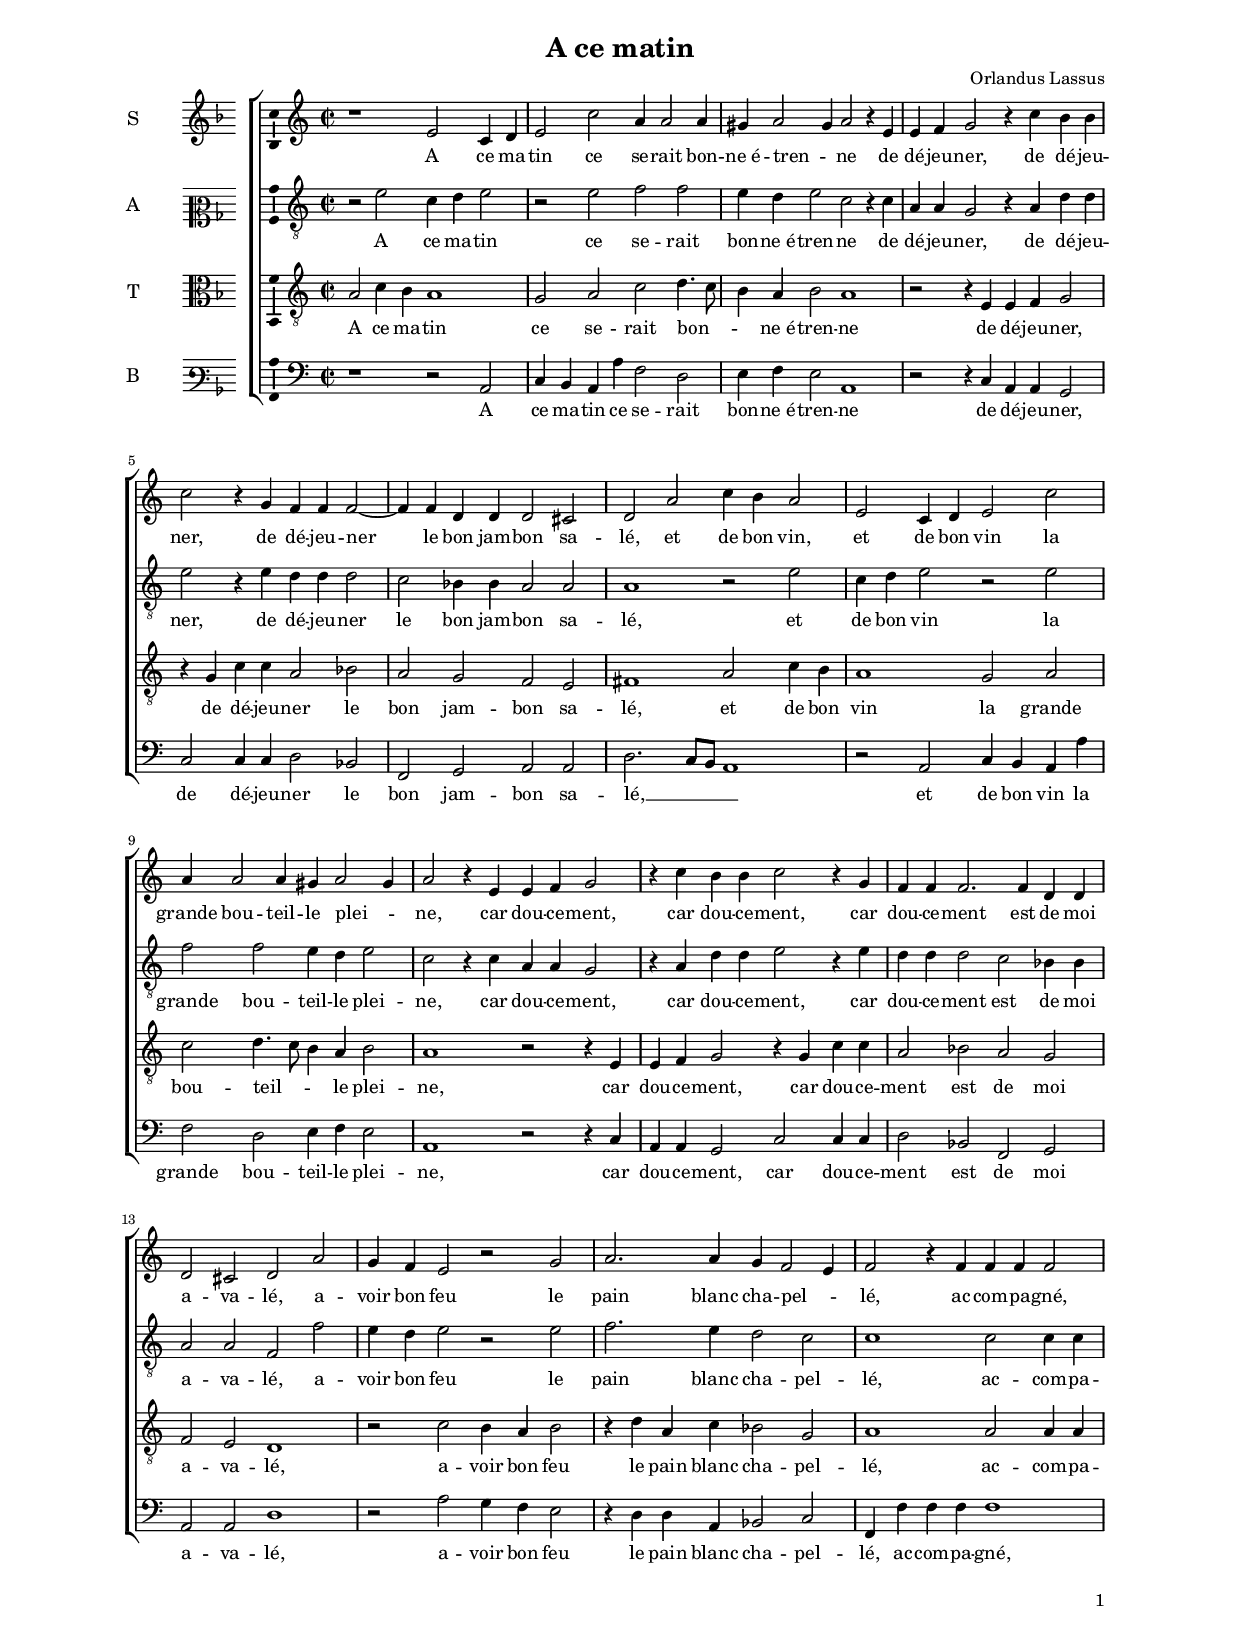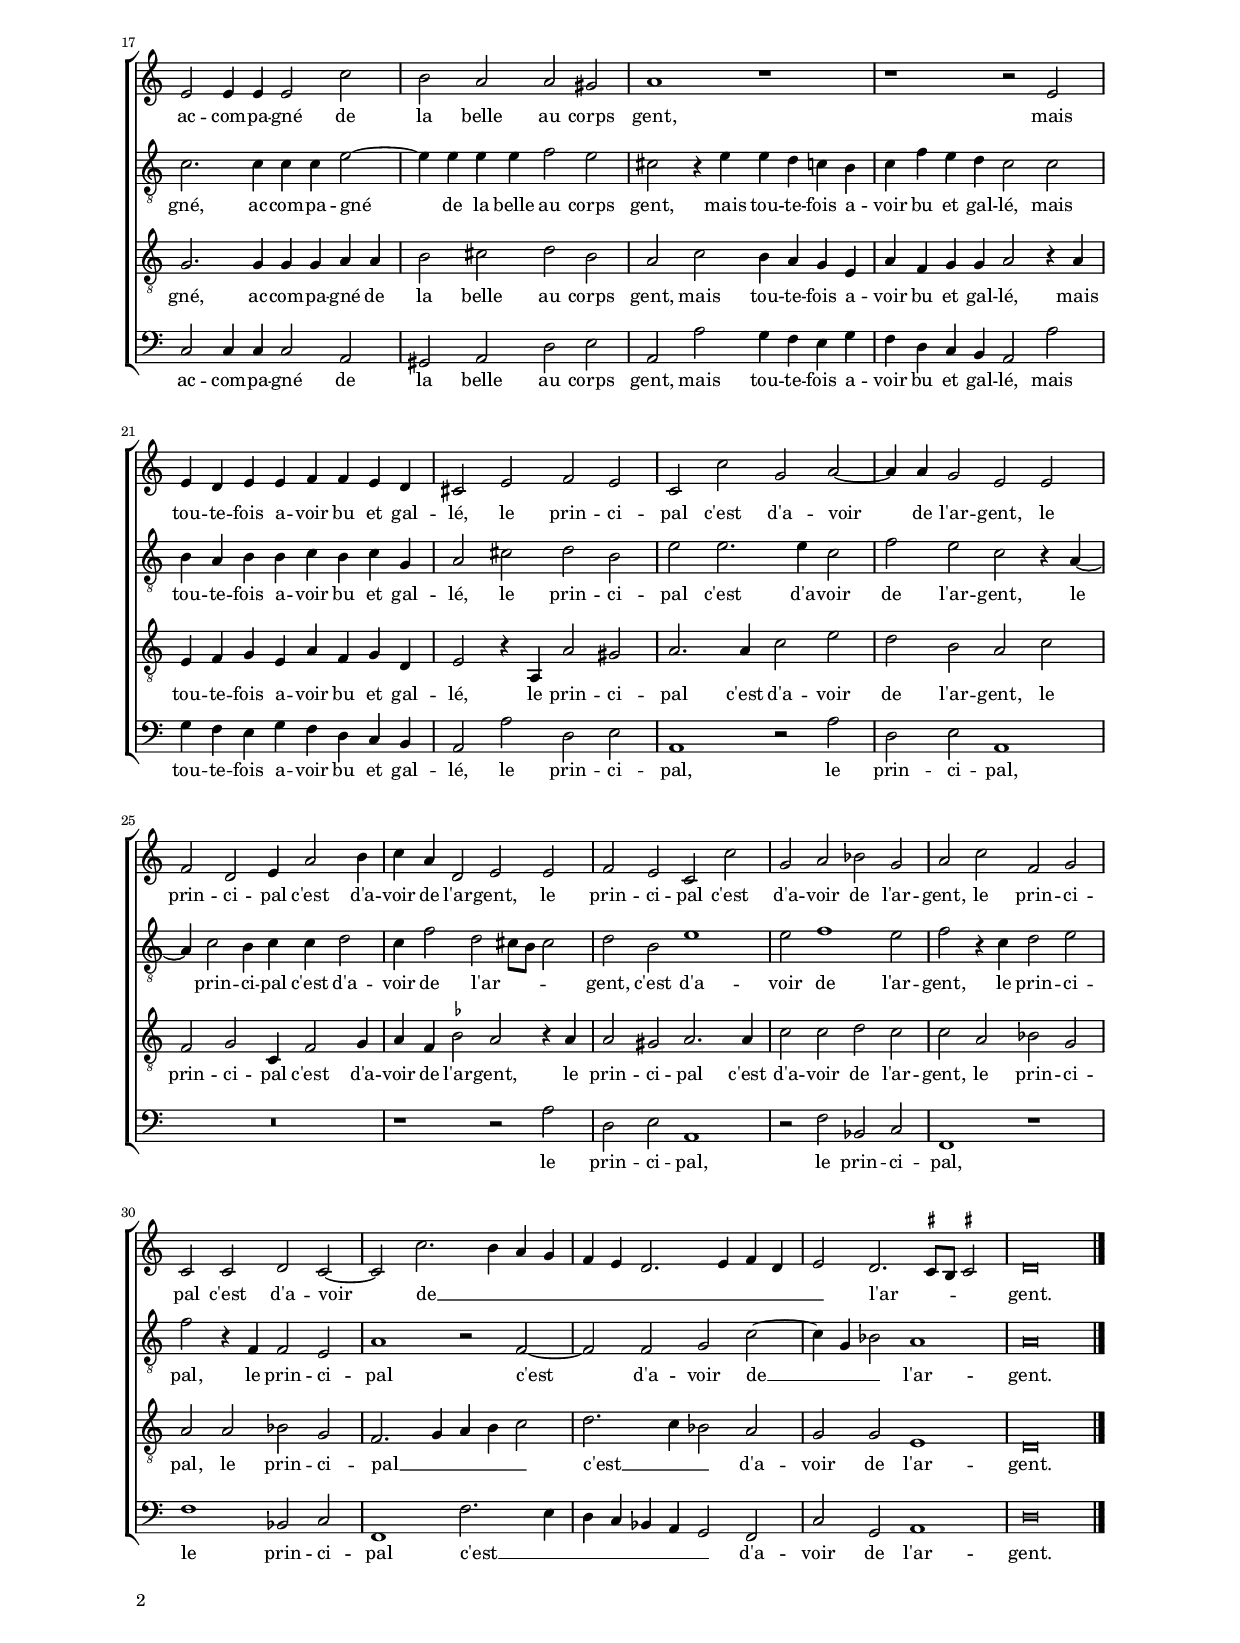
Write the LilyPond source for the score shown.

\header
{
  title="A ce matin"
  composer="Orlandus Lassus"
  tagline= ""
}

\version "2.24.1"
\include "deutsch.ly"
#(set-global-staff-size 15)
% #(set-default-paper-size "letter")
#(ly:set-option 'point-and-click #f)

	
global = {
	\key f \major
	\time 2/2 \set Score.measureLength = #(ly:make-moment 2/1)
	\skip 1*2*34 \bar "|."
	}

	ficta = { \once \set suggestAccidentals = ##t }
	
	forget = #(define-music-function (music) (ly:music?) #{
		\accidentalStyle forget
		$music
		\accidentalStyle default
		#})


\paper
	{
	top-margin = 1.8 \cm
	bottom-margin = 1.2 \cm
	left-margin = 2.3 \cm
	right-margin = 2.3 \cm
	ragged-bottom = ##f
	ragged-last-bottom = ##f
	print-page-number = ##f
	score-system-spacing = #'((basic-distance . 16) (minimum-distance . 14) (padding . 5) (strechability . 150))
	system-system-spacing = #'((basic-distance . 16) (minimum-distance . 14) (padding . 5) (strechability . 150))
	oddFooterMarkup=\markup   \fill-line { "" \fromproperty #'page:page-number-string }
	evenFooterMarkup=\markup  \fill-line { \fromproperty #'page:page-number-string "" }
	last-bottom-spacing = #'((basic-distance . 12) (minimum-distance . 7) (padding . 4))
	systems-per-page = 4
%	min-systems-per-page = 3
	}


incipitcantus = \markup { \score {
	{
	\set Staff.instrumentName = \markup { \fontsize #1 "S" }
	\key f \major
	\clef violin
	s4 \bar ""
	}
	\layout  {
	raggedright = ##t
	indent = 1.6 \cm
	line-width = 2.5\cm
	\context { \Staff \remove Time_signature_engraver }
	\override Staff.Clef.Y-extent = #'(0 . 0)
	}} \hspace #1 }
	
      
incipitaltus = \markup { \score {
	{
	\set Staff.instrumentName = \markup { \fontsize #1 "A" }
	\key f \major
	\clef mezzosoprano
	s4 \bar ""
	}
	\layout  {
	raggedright = ##t
	indent = 1.6 \cm
	line-width = 2.5\cm
	\context { \Staff \remove Time_signature_engraver }
	\override Staff.Clef.Y-extent = #'(0 . 0)
	}} \hspace #1 }


incipittenor = \markup { \score {
	{
	\set Staff.instrumentName = \markup { \fontsize #1 "T" }
	\key f \major
	\clef alto
	s4 \bar ""
	}
	\layout  {
	raggedright = ##t
	indent = 1.6 \cm
	line-width = 2.5\cm
	\context { \Staff \remove Time_signature_engraver }
	\override Staff.Clef.Y-extent = #'(0 . 0)
	}} \hspace #1 }


incipitbassus = \markup { \score {
	{
	\set Staff.instrumentName = \markup { \fontsize #1 "B" }
	\key f \major
	\clef varbaritone
	s4 \bar ""
	}
	\layout  {
	raggedright = ##t
	indent = 1.6 \cm
	line-width = 2.5\cm
	\context { \Staff \remove Time_signature_engraver }
	\override Staff.Clef.Y-extent = #'(0 . 0)
	}} \hspace #1 }


cantus =  \relative c''
	{
	r1 a2 f4 g
	a2 f' d4 d2 d4
	cis4 d2 cis4 d2 r4 a
	a4 b c2 r4 f e e
%5
	f2 r4 c b b b2~ |
	b4 b g g g2 fis
	g2 d' f4 e d2
	a2 f4 g a2 f'
	d4 d2 d4 cis4 d2 cis4
%10
	d2 r4 a a b c2 |
	r4 f e e f2 r4 c
	b4 b b2. b4 g g
	g2 fis g2 d'
	c4 b a2 r2 c 
%15
	d2. d4 c4 b2 a4 | 
	b2 r4 b b4 b b2
	a2 a4 a a2 f'
	e2 d d2 cis
	d1 r
%20
	r1 r2 a |
	a4 g a a b4 b a g
	fis2 a b2 a
	f2 f' c2 d~ 
	d4 d4 c2 a2 a
%25
	b2 g a4 d2 e4 |
	f4 d g,2 a2 a
	b a f2 f'
	c2 d es2 c
	d2 f b, c
%30
	f,2 f g f~ |
	f2 f'2. e4 d c
	b4 a g2. a4 b g
	a2 g2. \ficta fis8 e \ficta fis!2
	g\breve |
	}


altus =  \relative c'
	{
	r2 a' f4 g a2
	r2 a b b
	a4 g a2 f r4 f
	d4 d c2 r4 d g g
%5
	a2 r4 a g g g2 |
	f2 es4 es d2 d
	d1 r2 a'
	f4 g a2 r a
	b2 b a4 g a2
%10
	f2 r4 f d d c2 |
	r4 d g g a2 r4 a
	g4 g g2 f es4 es
	d2 d b b'
	a4 g a2 r a
%15
	b2. a4 g2 f |
	f1 f2 f4 f
	f2. f4 f f a2~
	a4 a a a b2 a
	fis2 r4 a a g f e
%20
	f4 b a g f2 f |
	e4 d e e f e f c
	d2 fis g e
	a2 a2. a4 f2
	b2 a f r4 d~
%25
	d4 f2 e4 f f g2 |
	f4 b2 g fis8 e fis2
	g2 e a1
	a2 b1 a2
	b2 r4 f g2 a
%30
	b2 r4 b, b2 a |
	d1 r2 b~
	b2 b c f~
	f4 c es2 d1
	d\breve |
	}


tenor =  \relative c'
	{
	d2 f4 e d1
	c2 d f g4. f8
	e4 d e2 d1
	r2 r4 a a b c2
%5
	r4 c f f d2 es |
	d2 c b a
	h1 d2 f4 e
	d1 c2 d 
	f2 g4. f8 e4 d e2
%10
	d1 r2 r4 a |
	a4 b c2 r4 c f f 
	d2 es d2 c 
	b2 a g1
	r2 f' e4 d e2
%15
	r4 g d f es2 c |
	d1 d2 d4 d 
	c2. c4 c4 c d d
	e2 fis g2 e
	d2 f e4 d c a
%20
	d4 b c c d2 r4 d |
	a4 b c a d4 b c g
	a2 r4 d, d'2 cis
	d2. d4 f2 a
	g2 e d2 f
%25
	b,2 c f,4 b2 c4 |
	d4 b \ficta es2 d2 r4 d
	d2 cis d2. d4
	f2 f g2 f
	f2 d es2 c
%30
	d2 d es2 c | 
	b2. c4 d4 e f2
	g2. f4 es2 d
	c c a1
	g\breve |
	}


bassus  =  \relative c
	{
	r1 r2 d
	f4 e d d' b2 g
	a4 b a2 d,1
	r2 r4 f d d c2
%5
	f2 f4 f g2 es |
	b2 c d d
	g2. f8 e d1
	r2 d f4 e d d'
	b2 g a4 b a2
%10
	d,1 r2 r4 f |
	d4 d c2 f f4 f
	g2 es b c
	d2 d g1
	r2 d' c4 b a2
%15
	r4 g g d es2 f |
	b,4 b' b b b1
	f2 f4 f f2 d
	cis2 d g a
	d,2 d' c4 b a c
%20
	b4 g f e d2 d' |
	c4 b a c b g f e
	d2 d' g, a
	d,1 r2 d'
	g,2 a d,1
%25
	R\breve |
	r1 r2 d'
	g,2 a d,1
	r2 b' es, f
	b,1 r
%30
	b'1 es,2 f |
	b,1 b'2. a4
	g4 f es d c2 b
	f'2 c d1
	g\breve |
	}


lyricscantus = \lyricmode {
	A ce ma -- tin ce se -- rait bon -- ne_é -- tren -- _ ne
	de dé -- jeu -- ner,
	de dé -- jeu -- ner,
	de dé -- jeu -- ner le bon jam -- bon sa -- lé,
	et de bon vin,
	et de bon vin la grande bou -- teil -- le plei -- _ ne,
	car dou -- ce -- ment,
	car dou -- ce -- ment,
	car dou -- ce -- ment est de moi a -- va -- lé,
	a -- voir bon feu le pain blanc cha -- pel -- _ lé,
	ac -- com -- pa -- gné,
	ac -- com -- pa -- gné de la belle au corps gent,
	mais tou -- te -- fois a -- voir bu et gal -- lé,
	le prin -- ci -- pal c'est d'a -- voir de l'ar -- gent,
	le prin -- ci -- pal c'est d'a -- voir de l'ar -- gent,
	le prin -- ci -- pal c'est d'a -- voir de l'ar -- gent,
	le prin -- ci -- pal c'est d'a -- voir de __ _ _ _ _ _ _ _ _ _ _  l'ar -- _ _ _ gent.
	}


lyricsaltus = \lyricmode {
	A ce ma -- tin ce se -- rait bon -- ne_é -- tren -- ne
	de dé -- jeu -- ner,
	de dé -- jeu -- ner,
	de dé -- jeu -- ner le bon jam -- bon sa -- lé,
	et de bon vin la grande bou -- teil -- le plei -- ne,
	car dou -- ce -- ment,
	car dou -- ce -- ment,
	car dou -- ce -- ment est de moi a -- va -- lé,
	a -- voir bon feu le pain blanc cha -- pel -- lé,
	ac -- com -- pa -- gné,
	ac -- com -- pa -- gné de la belle au corps gent,
	mais tou -- te -- fois a -- voir bu et gal -- lé,
	mais tou -- te -- fois a -- voir bu et gal -- lé,
	le prin -- ci -- pal c'est d'a -- voir de l'ar -- gent,
	le prin -- ci -- pal c'est d'a -- voir de l'ar -- _ _ _ gent,
	c'est d'a -- voir de l'ar -- gent,
	le prin -- ci -- pal,
	le prin -- ci -- pal c'est d'a -- voir de __ _ _ l'ar -- gent.
	}


lyricstenor = \lyricmode {
	A ce ma -- tin ce se -- rait bon -- _ _ ne_é -- tren -- ne
	de dé -- jeu -- ner,
	de dé -- jeu -- ner le bon jam -- bon sa -- lé,
	et de bon vin la grande bou -- teil -- _ _ le plei -- ne,
	car dou -- ce -- ment,
	car dou -- ce -- ment est de moi a -- va -- lé,
	a -- voir bon feu le pain blanc cha -- pel -- lé,
	ac -- com -- pa -- gné,
	ac -- com -- pa -- gné de la belle au corps gent,
	mais tou -- te -- fois a -- voir bu et gal -- lé,
	mais tou -- te -- fois a -- voir bu et gal -- lé,
	le prin -- ci -- pal c'est d'a -- voir de l'ar -- gent,
	le prin -- ci -- pal c'est d'a -- voir de l'ar -- gent,
	le prin -- ci -- pal c'est d'a -- voir de l'ar -- gent,
	le prin -- ci -- pal,
	le prin -- ci -- pal __ _ _ _ _ c'est __ _ _ d'a -- voir de l'ar -- gent.
	}


lyricsbassus = \lyricmode {
	A ce ma -- tin ce se -- rait bon -- ne_é -- tren -- ne
	de dé -- jeu -- ner,
	de dé -- jeu -- ner le bon jam -- bon sa -- lé, __ _ _ _
	et de bon vin la grande bou -- teil -- le plei -- ne,
	car dou -- ce -- ment,
	car dou -- ce -- ment est de moi a -- va -- lé,
	a -- voir bon feu le pain blanc cha -- pel -- lé,
	ac -- com -- pa -- gné,
	ac -- com -- pa -- gné de la belle au corps gent,
	mais tou -- te -- fois a -- voir bu et gal -- lé,
	mais tou -- te -- fois a -- voir bu et gal -- lé,
	le prin -- ci -- pal,
	le prin -- ci -- pal,
	le prin -- ci -- pal,
	le prin -- ci -- pal,
	le prin -- ci -- pal c'est __ _ _ _ _ _ _ d'a -- voir de l'ar -- gent.
	}


\score
{  
	\transpose f c {
	\new ChoirStaff \with { \override StaffGrouper.staff-staff-spacing.basic-distance = #13 }
	<<

	\new Staff << \global
	\new Voice="v1" {
		\set Staff.instrumentName=\incipitcantus
	%       \set Staff.instrumentName="S"
		\set Staff.midiInstrument = "reed organ"
		\clef violin
		\cantus }
	\new Lyrics \lyricsto "v1" {\lyricscantus }
	>>


	\new Staff << \global
	\new Voice="v2" {
		\set Staff.instrumentName=\incipitaltus
	%       \set Staff.instrumentName="A"
		\set Staff.midiInstrument = "reed organ"
		\clef "G_8" % violin 
		\altus}
	\new Lyrics \lyricsto "v2" {\lyricsaltus }
	>>


	\new Staff << \global
	\new Voice="v3" {
		\set Staff.instrumentName=\incipittenor
	%       \set Staff.instrumentName="T"
		\set Staff.midiInstrument = "reed organ"
		\clef "G_8"
		\tenor }
	\new Lyrics \lyricsto "v3" {\lyricstenor }
	>>


	\new Staff << \global
	\new Voice="v4" {
		\set Staff.instrumentName=\incipitbassus
	%       \set Staff.instrumentName="B"
		\set Staff.midiInstrument = "reed organ"
		\clef bass 
		\bassus }
	\new Lyrics \lyricsto "v4" {\lyricsbassus}
	>>

	>>
	} % transpose

	\layout
	{
	indent = 2.1 \cm
%	\context { \Lyrics \override VerticalAxisGroup.nonstaff-relatedstaff-spacing.padding = #2 }
%	\context { \Lyrics \override LyricText.font-size = #1 }
	\context { \Staff \override TimeSignature.break-visibility = #end-of-line-invisible }
	\context { \Staff \consists Ambitus_engraver }
	\context { \Score \override BarNumber.padding = #2 }
	\context { \Voice \override NoteHead.style = #'baroque }
	}

\midi
	{
    	\tempo 2 = 90
	}
	
}


% EOF
